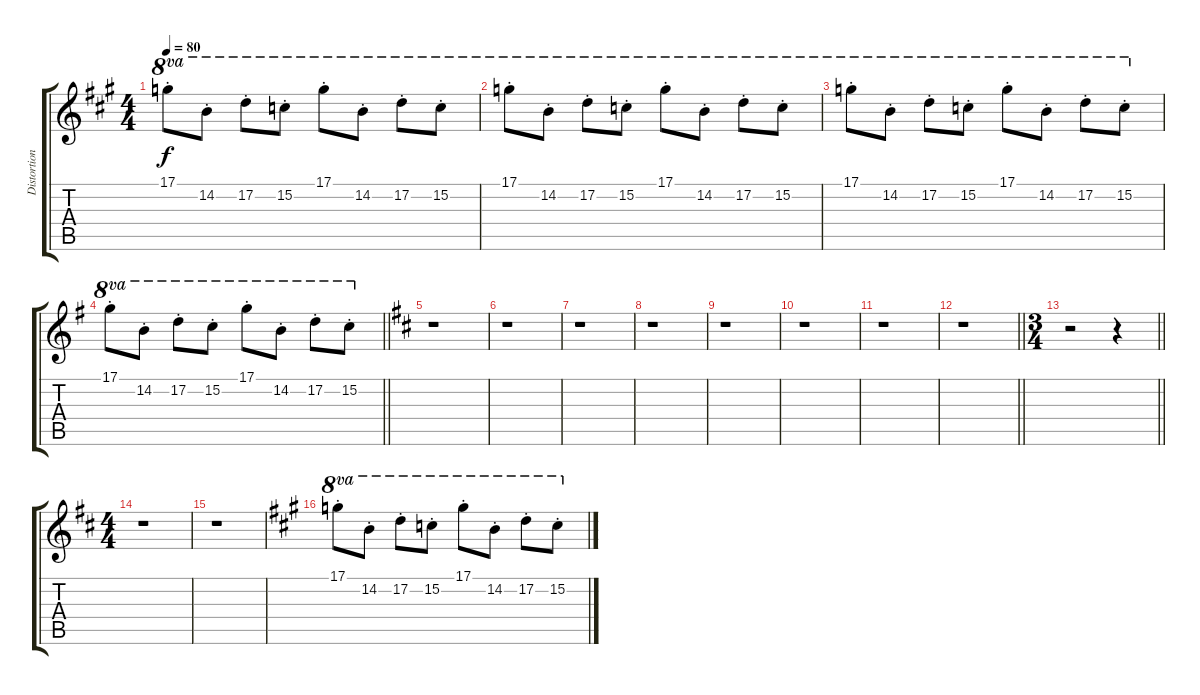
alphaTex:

\track ("Distortion" "Distortion") {instrument distortionguitar}
\staff {score tabs}
\tuning (D4 A3 F3 C3 G2 D2) {hide}
\ts (4 4)
\tempo 80
\clef g2
\ks a
17.1{st}.8{ot 8va dy f} 14.2{st}.8{ot 8va} 17.2{st}.8{ot 8va} 15.2{st}.8{ot 8va} 17.1{st}.8{ot 8va} 14.2{st}.8{ot 8va} 17.2{st}.8{ot 8va} 15.2{st}.8{ot 8va} |
17.1{st}.8{ot 8va} 14.2{st}.8{ot 8va} 17.2{st}.8{ot 8va} 15.2{st}.8{ot 8va} 17.1{st}.8{ot 8va} 14.2{st}.8{ot 8va} 17.2{st}.8{ot 8va} 15.2{st}.8{ot 8va} |
17.1{st}.8{ot 8va} 14.2{st}.8{ot 8va} 17.2{st}.8{ot 8va} 15.2{st}.8{ot 8va} 17.1{st}.8{ot 8va} 14.2{st}.8{ot 8va} 17.2{st}.8{ot 8va} 15.2{st}.8{ot 8va} |
\barLineRight lightlight
\ks g
17.1{st}.8{ot 8va} 14.2{st}.8{ot 8va} 17.2{st}.8{ot 8va} 15.2{st}.8{ot 8va} 17.1{st}.8{ot 8va} 14.2{st}.8{ot 8va} 17.2{st}.8{ot 8va} 15.2{st}.8{ot 8va} |
\section ("" " ")
\ks d
r.1 |
r.1 |
r.1 |
r.1 |
r.1 |
r.1 |
r.1 |
\barLineRight lightlight
r.1 |
\ts (3 4)
\barLineRight lightlight
r.2 r.4 |
\ts (4 4)
r.1 |
r.1 |
\ks a
17.1{st}.8{ot 8va} 14.2{st}.8{ot 8va} 17.2{st}.8{ot 8va} 15.2{st}.8{ot 8va} 17.1{st}.8{ot 8va} 14.2{st}.8{ot 8va} 17.2{st}.8{ot 8va} 15.2{st}.8{ot 8va}
